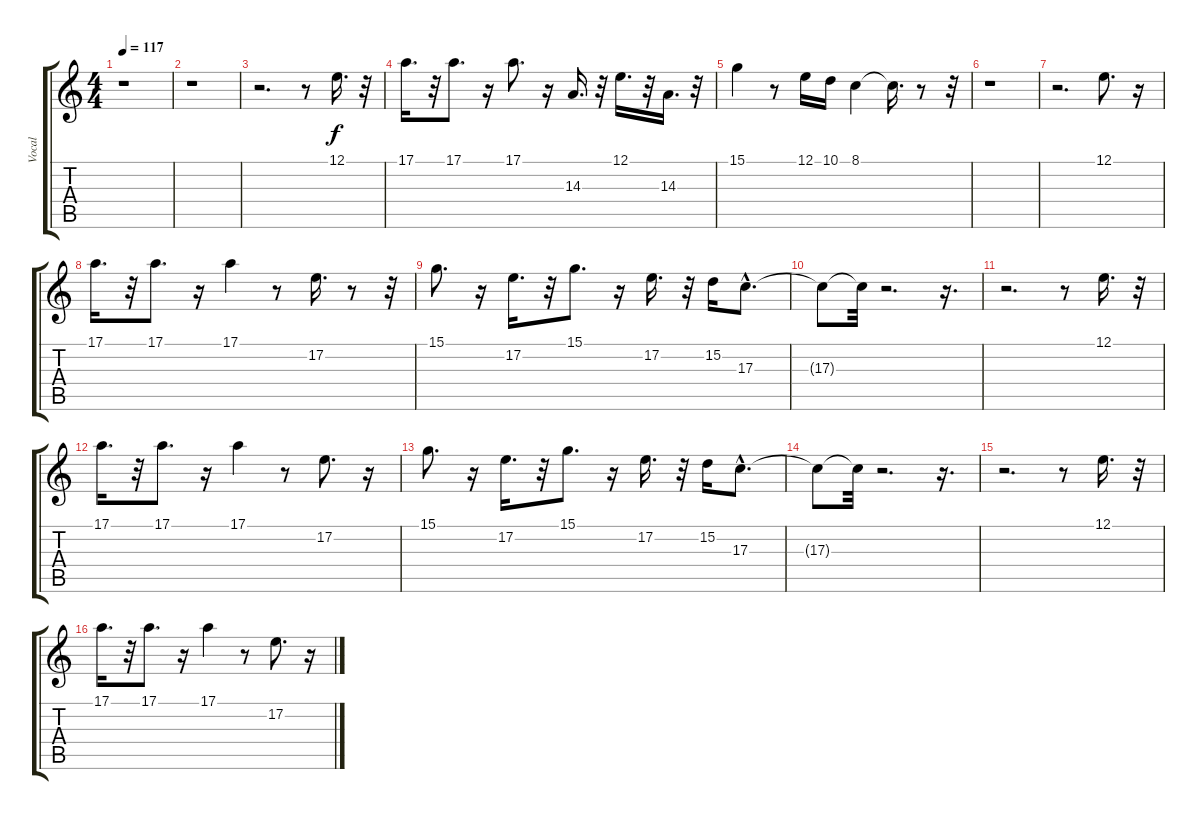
\track ("Vocal" "Vocal") {instrument fx4atmosphere}
\staff {score tabs}
\tuning (E4 B3 G3 D3 A2 E2) {hide}
\ts (4 4)
\tempo 117
\clef g2
\ks c
r.1{dy f} |
r.1 |
r.2{d} r.8 12.1.16{d} r.32 |
17.1.16{d} r.32 17.1.8{d} r.16 17.1.8{d} r.16 14.3.16{d} r.32 12.1.16{d} r.32 14.3.16{d} r.32 |
15.1.4 r.8 12.1.16 10.1.16 8.1.4 8.1{t}.16{d} r.8 r.32 |
r.1 |
r.2{d} 12.1.8{d} r.16 |
17.1.16{d} r.32 17.1.8{d} r.16 17.1.4 r.8 17.2.16{d} r.8 r.32 |
15.1.8{d} r.16 17.2.16{d} r.32 15.1.8{d} r.16 17.2.16{d} r.32 15.2.16 17.3{hac}.8{d} |
17.3{t}.8 17.3{t}.32 r.2{d} r.16{d} |
r.2{d} r.8 12.1.16{d} r.32 |
17.1.16{d} r.32 17.1.8{d} r.16 17.1.4 r.8 17.2.8{d} r.16 |
15.1.8{d} r.16 17.2.16{d} r.32 15.1.8{d} r.16 17.2.16{d} r.32 15.2.16 17.3{hac}.8{d} |
17.3{t}.8 17.3{t}.32 r.2{d} r.16{d} |
r.2{d} r.8 12.1.16{d} r.32 |
17.1.16{d} r.32 17.1.8{d} r.16 17.1.4 r.8 17.2.8{d} r.16
